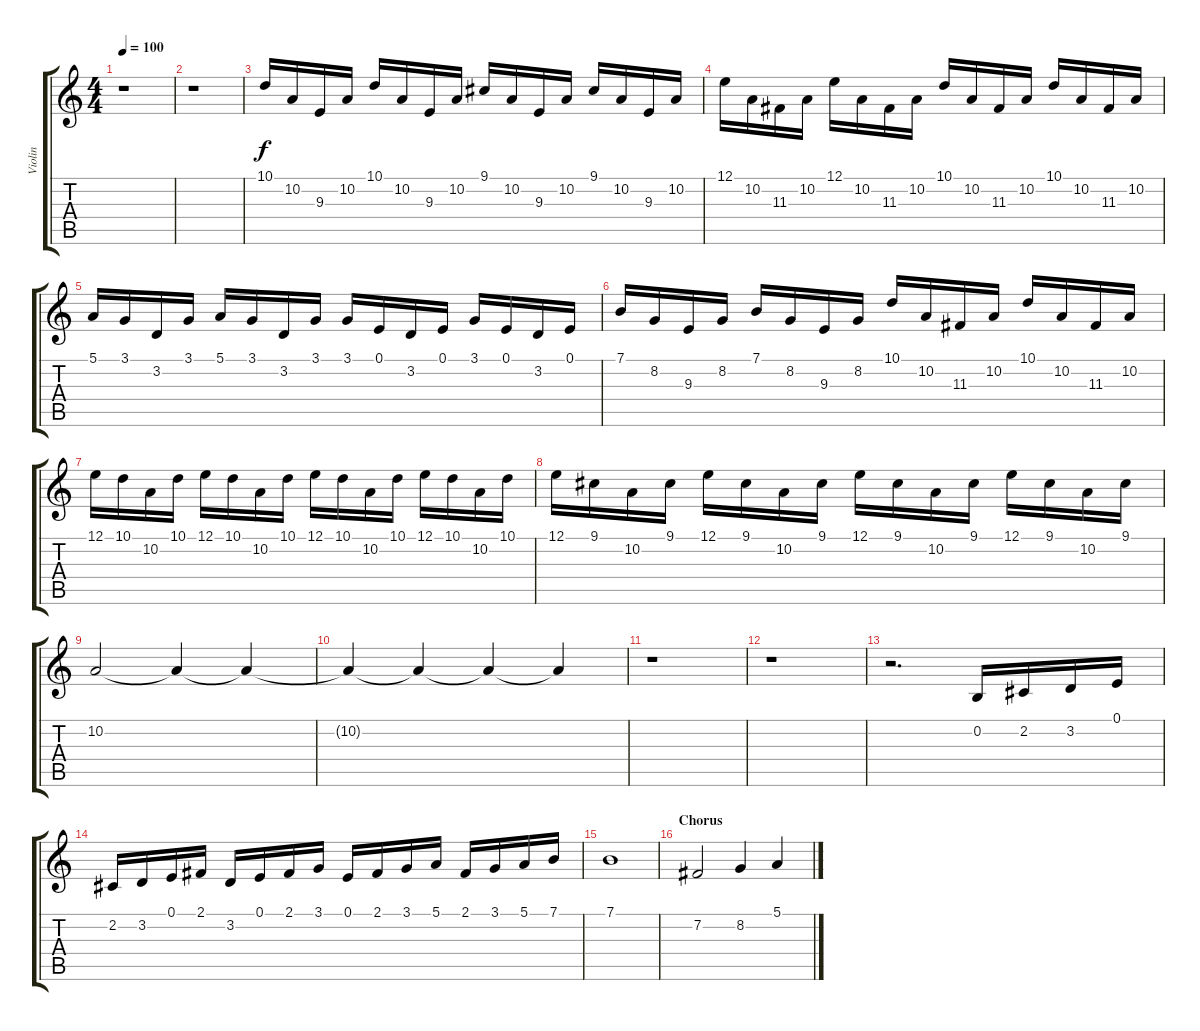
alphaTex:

\track ("Violin" "Violin") {instrument violin}
\staff {score tabs}
\tuning (E4 B3 G3 D3 A2 E2) {hide}
\ts (4 4)
\tempo 100
\clef g2
\ks c
r.1{dy f} |
r.1 |
10.1.16 10.2.16 9.3.16 10.2.16 10.1.16 10.2.16 9.3.16 10.2.16 9.1.16 10.2.16 9.3.16 10.2.16 9.1.16 10.2.16 9.3.16 10.2.16 |
12.1.16 10.2.16 11.3.16 10.2.16 12.1.16 10.2.16 11.3.16 10.2.16 10.1.16 10.2.16 11.3.16 10.2.16 10.1.16 10.2.16 11.3.16 10.2.16 |
5.1.16 3.1.16 3.2.16 3.1.16 5.1.16 3.1.16 3.2.16 3.1.16 3.1.16 0.1.16 3.2.16 0.1.16 3.1.16 0.1.16 3.2.16 0.1.16 |
7.1.16 8.2.16 9.3.16 8.2.16 7.1.16 8.2.16 9.3.16 8.2.16 10.1.16 10.2.16 11.3.16 10.2.16 10.1.16 10.2.16 11.3.16 10.2.16 |
12.1.16 10.1.16 10.2.16 10.1.16 12.1.16 10.1.16 10.2.16 10.1.16 12.1.16 10.1.16 10.2.16 10.1.16 12.1.16 10.1.16 10.2.16 10.1.16 |
12.1.16 9.1.16 10.2.16 9.1.16 12.1.16 9.1.16 10.2.16 9.1.16 12.1.16 9.1.16 10.2.16 9.1.16 12.1.16 9.1.16 10.2.16 9.1.16 |
10.2.2 10.2{t}.4{volume 10} 10.2{t}.4{volume 9} |
10.2{t}.4{volume 8} 10.2{t}.4{volume 6} 10.2{t}.4{volume 4} 10.2{t}.4{volume 2} |
r.1{volume 10 instrument violin} |
r.1 |
r.2{d} 0.2.16 2.2.16 3.2.16 0.1.16 |
2.2.16 3.2.16 0.1.16 2.1.16 3.2.16 0.1.16 2.1.16 3.1.16 0.1.16 2.1.16 3.1.16 5.1.16 2.1.16 3.1.16 5.1.16 7.1.16 |
7.1.1 |
\section ("" "Chorus")
7.2.2 8.2.4 5.1.4
